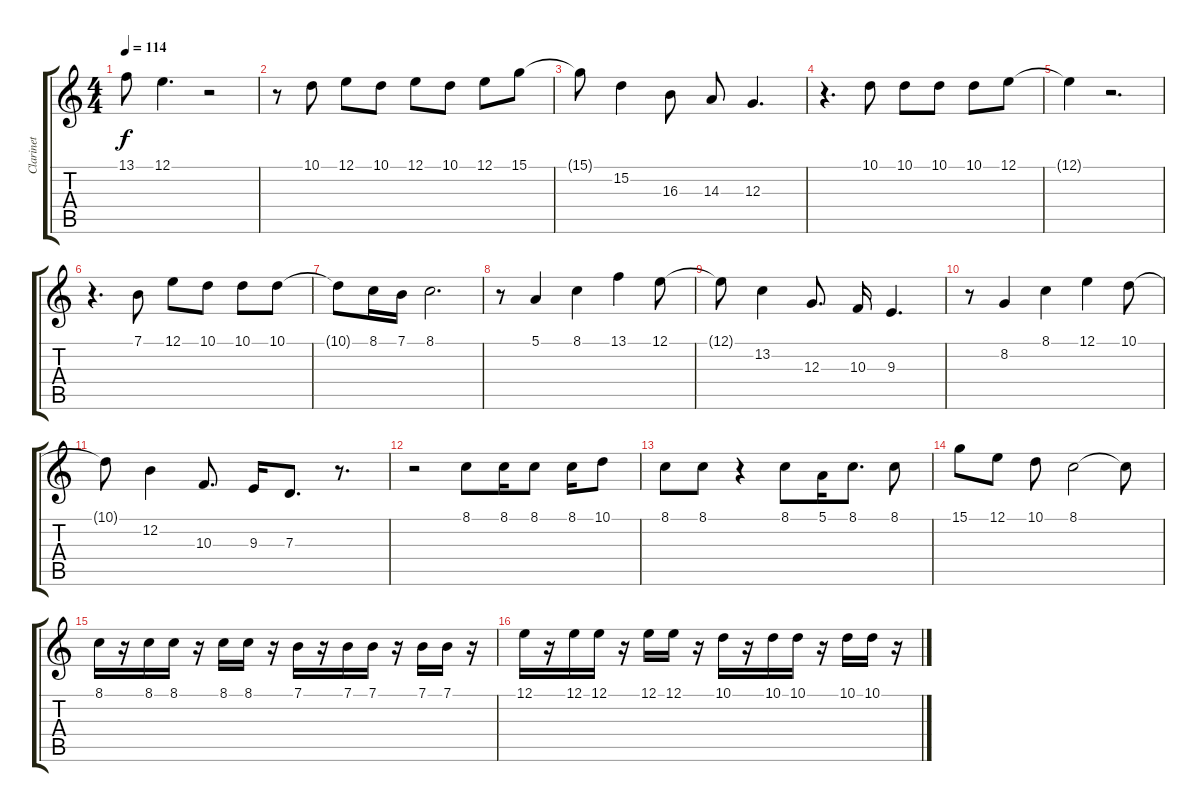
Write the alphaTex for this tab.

\track ("Clarinet" "Clarinet") {instrument clarinet}
\staff {score tabs}
\tuning (E4 B3 G3 D3 A2 E2) {hide}
\ts (4 4)
\tempo 114
\clef g2
\ks c
13.1{t}.8{dy f} 12.1.4{d} r.2 |
r.8 10.1.8 12.1.8 10.1.8 12.1.8 10.1.8 12.1.8 15.1.8 |
15.1{t}.8 15.2.4 16.3.8 14.3.8 12.3.4{d} |
r.4{d} 10.1.8 10.1.8 10.1.8 10.1.8 12.1.8 |
12.1{t}.4 r.2{d} |
r.4{d} 7.1.8 12.1.8 10.1.8 10.1.8 10.1.8 |
10.1{t}.8 8.1.16 7.1.16 8.1.2{d} |
r.8 5.1.4 8.1.4 13.1.4 12.1.8 |
12.1{t}.8 13.2.4 12.3.8{d} 10.3.16 9.3.4{d} |
r.8 8.2.4 8.1.4 12.1.4 10.1.8 |
10.1{t}.8 12.2.4 10.3.8{d} 9.3.16 7.3.8{d} r.8{d} |
r.2 8.1.8 8.1.16 8.1.8 8.1.16 10.1.8 |
8.1.8 8.1.8 r.4 8.1.8 5.1.16 8.1.8{d} 8.1.8 |
15.1.8 12.1.8 10.1.8 8.1.2 8.1{t}.8 |
8.1.16 r.16 8.1.16 8.1.16 r.16 8.1.16 8.1.16 r.16 7.1.16 r.16 7.1.16 7.1.16 r.16 7.1.16 7.1.16 r.16 |
12.1.16 r.16 12.1.16 12.1.16 r.16 12.1.16 12.1.16 r.16 10.1.16 r.16 10.1.16 10.1.16 r.16 10.1.16 10.1.16 r.16
